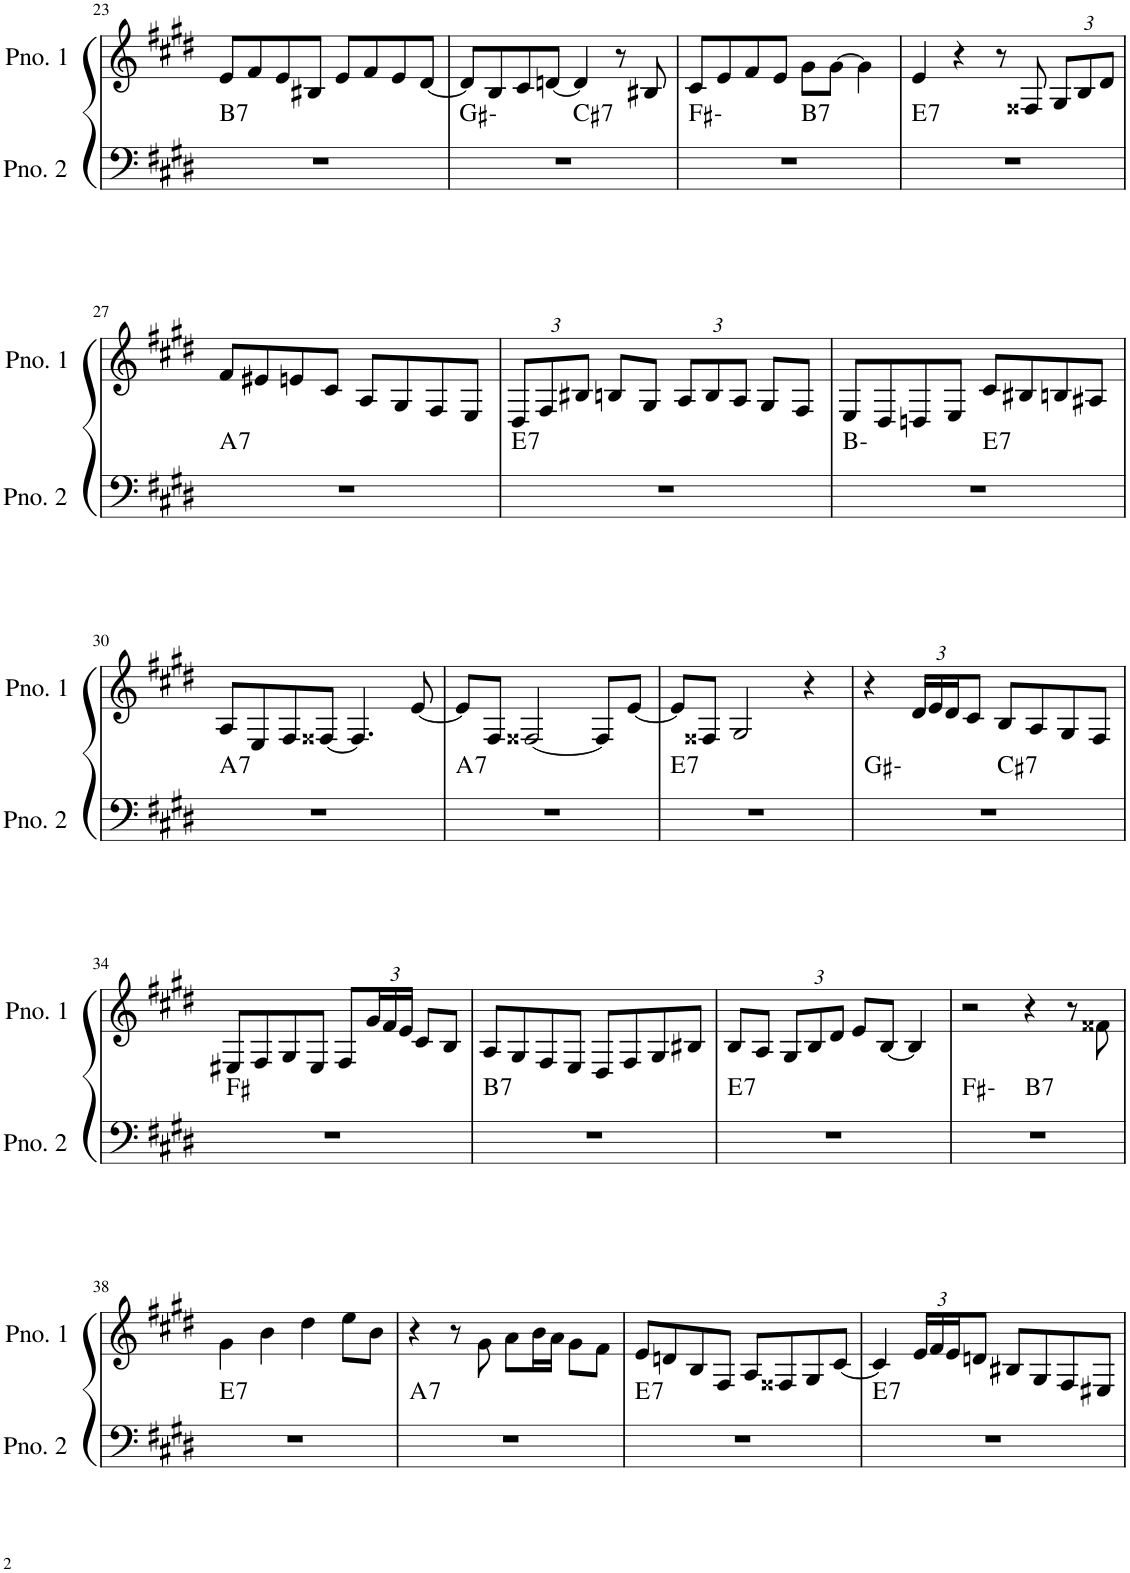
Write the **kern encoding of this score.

**kern	**harte	**kern
*part2	*part2	*part1
*staff2	*	*staff1
*I"ピアノ 2	*	*I"ピアノ 1
!!LO:PB:g=z
*clefF4	*	*clefG2
*k[f#c#g#d#]	*	*k[f#c#g#d#]
*M4/4	*	*M4/4
=23	=23	=23
!	!LO:H:kt=7	!
1r	B:7	8e/L
.	.	8f#/
.	.	8e/
.	.	8B#X/J
.	.	8e/L
.	.	8f#/
.	.	8e/
.	.	[8d#/J
=24	=24	=24
*^	*	*
1r	2ryy	G#:min	8d#/L]
.	.	.	8B/
.	.	.	8c#/
.	.	.	[8dn/J
!	!	!LO:H:kt=7	!
.	2ryy	C#:7	4d/]
.	.	.	8r
.	.	.	8B#X/
=25	=25	=25	=25
1r	2ryy	F#:min	8c#/L
.	.	.	8e/
.	.	.	8f#/
.	.	.	8e/J
!	!	!LO:H:kt=7	!
.	2ryy	B:7	8g#\L
.	.	.	[8g#\J
.	.	.	4g#\]
=26	=26	=26	=26
!	!	!LO:H:kt=7	!
*v	*v	*	*
1r	E:7	4e/
.	.	4r
.	.	8r
.	.	8F##X/
*	*	*Xbrackettup
.	.	12G#/L
.	.	12B/
.	.	12d#/J
!!LO:LB:g=z
=27	=27	=27
!	!LO:H:kt=7	!
1r	A:7	8f#/L
.	.	8e#X/
.	.	8en/
.	.	8c#/J
.	.	8A/L
.	.	8G#/
.	.	8F#/
.	.	8E/J
=28	=28	=28
!	!LO:H:kt=7	!
1r	E:7	12D#/L
.	.	12F#/
.	.	12B#X/J
.	.	8Bn/L
.	.	8G#/J
.	.	12A/L
.	.	12B/
.	.	12A/J
.	.	8G#/L
.	.	8F#/J
=29	=29	=29
*^	*	*
1r	2ryy	B:min	8E/L
.	.	.	8D#/
.	.	.	8Dn/
.	.	.	8E/J
!	!	!LO:H:kt=7	!
.	2ryy	E:7	8c#/L
.	.	.	8B#X/
.	.	.	8Bn/
.	.	.	8A#X/J
!!LO:LB:g=z
=30	=30	=30	=30
!	!	!LO:H:kt=7	!
*v	*v	*	*
1r	A:7	8A/L
.	.	8E/
.	.	8F#/
.	.	[8F##X/J
.	.	4.F##/]
.	.	[8e/
=31	=31	=31
!	!LO:H:kt=7	!
1r	A:7	8e/L]
.	.	8F#/J
.	.	[2F##X/
.	.	8F##/L]
.	.	[8e/J
=32	=32	=32
!	!LO:H:kt=7	!
1r	E:7	8e/L]
.	.	8F##X/J
.	.	2G#/
.	.	4r
=33	=33	=33
*^	*	*
1r	2ryy	G#:min	4r
.	.	.	24d#/LL
.	.	.	24e/
.	.	.	24d#/J
.	.	.	8c#/J
!	!	!LO:H:kt=7	!
.	2ryy	C#:7	8B/L
.	.	.	8A/
.	.	.	8G#/
.	.	.	8F#/J
*v	*v	*	*
!!LO:LB:g=z
=34	=34	=34
1r	F#:maj	8E#X/L
.	.	8F#/
.	.	8G#/
.	.	8E#/J
.	.	8F#/L
.	.	24g#/L
.	.	24f#/
.	.	24e/JJ
.	.	8c#/L
.	.	8B/J
=35	=35	=35
!	!LO:H:kt=7	!
1r	B:7	8A/L
.	.	8G#/
.	.	8F#/
.	.	8E/J
.	.	8D#/L
.	.	8F#/
.	.	8G#/
.	.	8B#X/J
=36	=36	=36
!	!LO:H:kt=7	!
1r	E:7	8B/L
.	.	8A/J
.	.	12G#/L
.	.	12B/
.	.	12d#/J
.	.	8e/L
.	.	[8B/J
.	.	4B/]
=37	=37	=37
*^	*	*
1r	2ryy	F#:min	2r
!	!	!LO:H:kt=7	!
.	2ryy	B:7	4r
.	.	.	8r
.	.	.	8f##X\
!!LO:LB:g=z
=38	=38	=38	=38
!	!	!LO:H:kt=7	!
*v	*v	*	*
1r	E:7	4g#\
.	.	4b\
.	.	4dd#\
.	.	8ee\L
.	.	8b\J
=39	=39	=39
!	!LO:H:kt=7	!
1r	A:7	4r
.	.	8r
.	.	8g#\
.	.	8a\L
.	.	16b\L
.	.	16a\JJ
.	.	8g#\L
.	.	8f#\J
=40	=40	=40
!	!LO:H:kt=7	!
1r	E:7	8e/L
.	.	8dn/
.	.	8B/
.	.	8F#/J
.	.	8A/L
.	.	8F##X/
.	.	8G#/
.	.	[8c#/J
=41	=41	=41
!	!LO:H:kt=7	!
1r	E:7	4c#/]
.	.	24e/LL
.	.	24f#/
.	.	24e/J
.	.	8dn/J
.	.	8B#X/L
.	.	8G#/
.	.	8F#/
.	.	8E#X/J
=	=	=
*-	*-	*-
